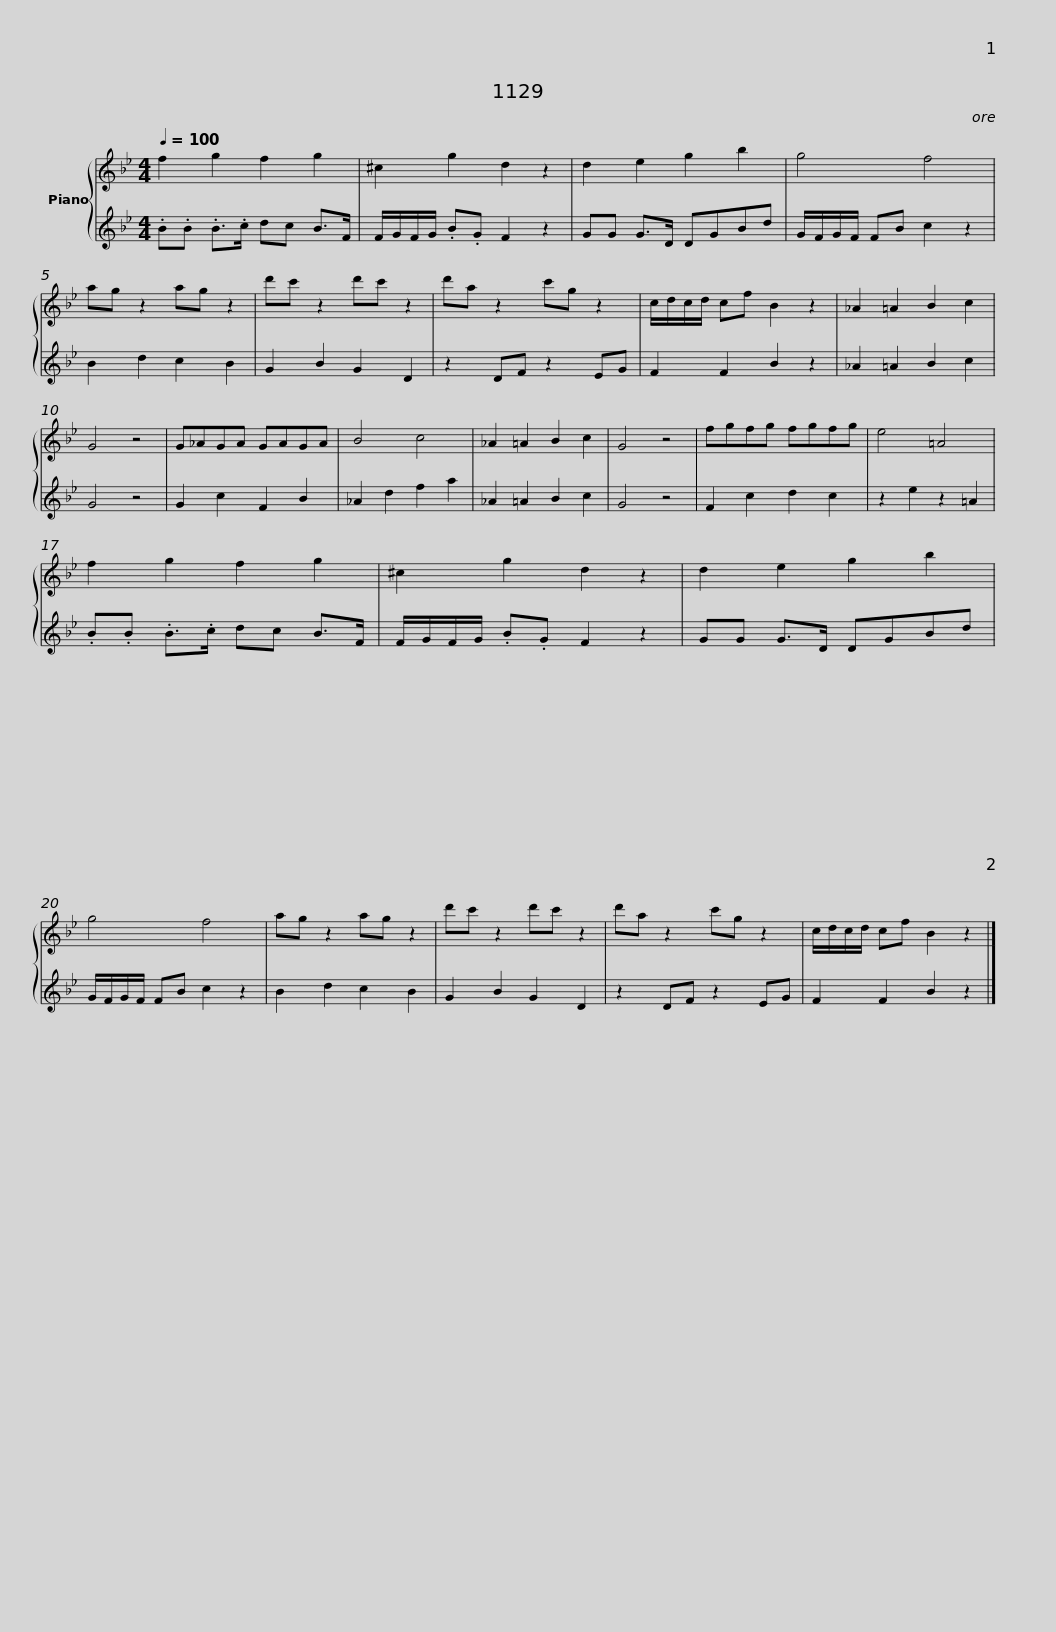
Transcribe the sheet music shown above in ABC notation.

X:1
%%score { 1 | 2 }
L:1/8
Q:1/4=100
M:4/4
I:linebreak $
K:Bb
V:1 treble
V:2 treble
V:1
 f2 g2 f2 g2 | ^c2 g2 d2 z2 | d2 e2 g2 b2 | g4 f4 |$ ag z2 ag z2 | %5
 d'c' z2 d'c' z2 | d'a z2 c'g z2 | c/d/c/d/ cf B2 z2 |$ _A2 =A2 B2 c2 | G4 z4 | %10
 G_AGA GAGA | B4 c4 |$ _A2 =A2 B2 c2 | G4 z4 | fgfg fgfg | %15
 e4 =A4 |$ f2 g2 f2 g2 | ^c2 g2 d2 z2 | d2 e2 g2 b2 | g4 f4 |$ %20
 ag z2 ag z2 | d'c' z2 d'c' z2 | d'a z2 c'g z2 | c/d/c/d/ cf B2 z2 |] %24
V:2
 .B.B .B>.c dc B>F | F/G/F/G/ .B.G F2 z2 | GG G>D DGBd | G/F/G/F/ FB c2 z2 |$ B2 d2 c2 B2 | %5
 G2 B2 G2 D2 | z2 DF z2 EG | F2 F2 B2 z2 |$ _A2 =A2 B2 c2 | G4 z4 | %10
 G2 c2 F2 B2 | _A2 d2 f2 a2 |$ _A2 =A2 B2 c2 | G4 z4 | F2 c2 d2 c2 | %15
 z2 e2 z2 =A2 |$ .B.B .B>.c dc B>F | F/G/F/G/ .B.G F2 z2 | GG G>D DGBd | G/F/G/F/ FB c2 z2 |$ %20
 B2 d2 c2 B2 | G2 B2 G2 D2 | z2 DF z2 EG | F2 F2 B2 z2 |] %24
